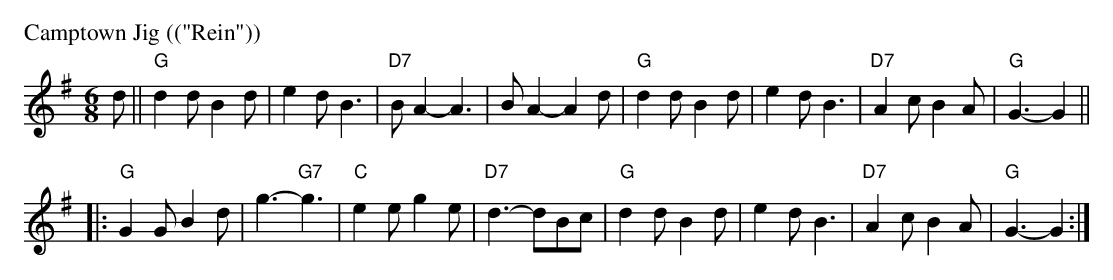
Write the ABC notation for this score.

X:1
P: Camptown Jig (("Rein"))
M: 6/8
L: 1/8
K: G
d \
|| "G"d2d B2d | e2d B3 | "D7"BA2- A3 | BA2- A2d \
|  "G"d2d B2d | e2d B3 | "D7"A2c B2A | "G"G3- G2 ||
|: "G"G2G B2d | g3- "G7"g3 | "C"e2e g2e | "D7"d3- dBc \
|  "G"d2d B2d | e2d B3 | "D7"A2c B2A | "G"G3- G2 :|
